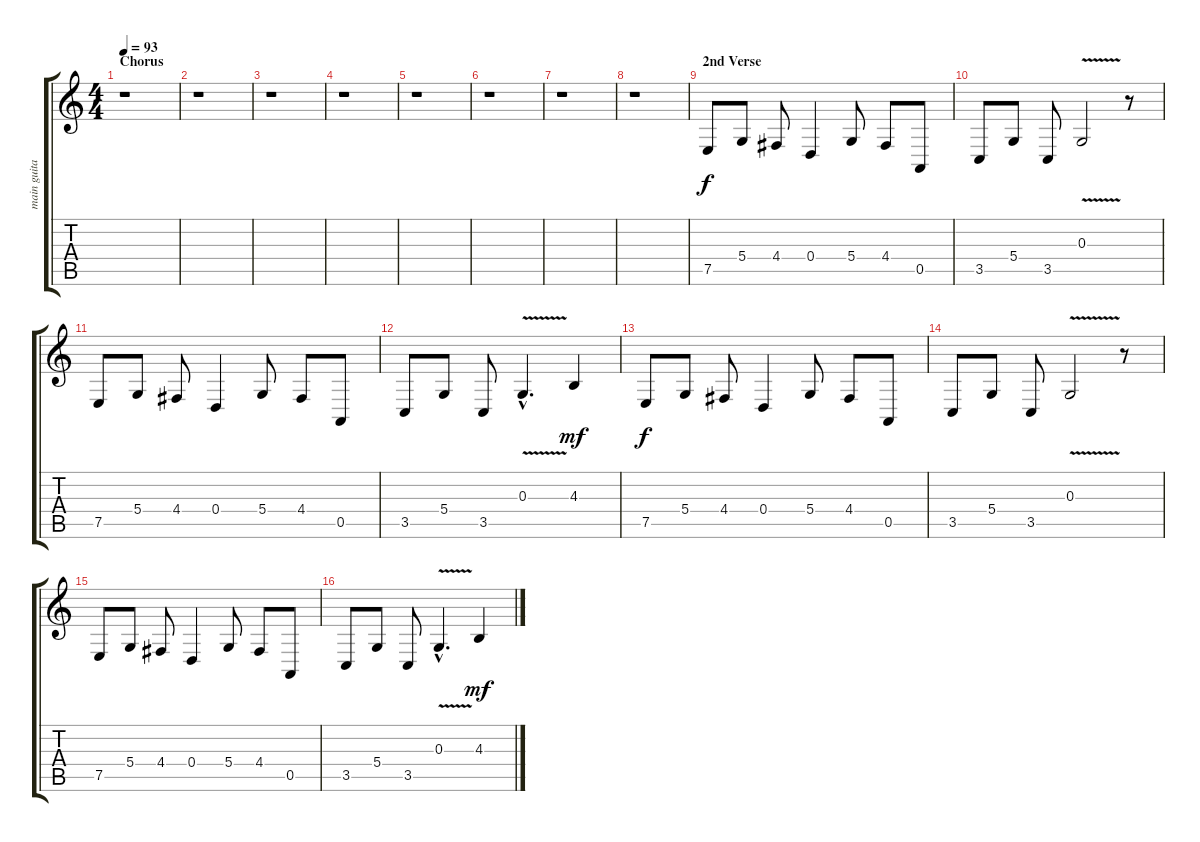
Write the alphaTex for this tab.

\track ("main guitar reverb" "main guita") {instrument fx8scifi}
\staff {score tabs}
\tuning (E4 B3 G3 D3 A2 E2) {hide}
\ts (4 4)
\section ("" "Chorus")
\tempo 93
\clef g2
\ks c
r.1{dy mf} |
r.1 |
r.1 |
r.1 |
r.1 |
r.1 |
r.1 |
r.1 |
\section ("" "2nd Verse")
7.5.8{dy f} 5.4.8 4.4.8 0.4.4 5.4.8 4.4.8 0.5.8 |
3.5.8 5.4.8 3.5.8 0.3{v}.2 r.8 |
7.5.8 5.4.8 4.4.8 0.4.4 5.4.8 4.4.8 0.5.8 |
3.5.8 5.4.8 3.5.8 0.3{v hac}.4{d} 4.3.4{dy mf} |
7.5.8{dy f} 5.4.8 4.4.8 0.4.4 5.4.8 4.4.8 0.5.8 |
3.5.8 5.4.8 3.5.8 0.3{v}.2 r.8 |
7.5.8 5.4.8 4.4.8 0.4.4 5.4.8 4.4.8 0.5.8 |
3.5.8 5.4.8 3.5.8 0.3{v hac}.4{d} 4.3.4{dy mf}
